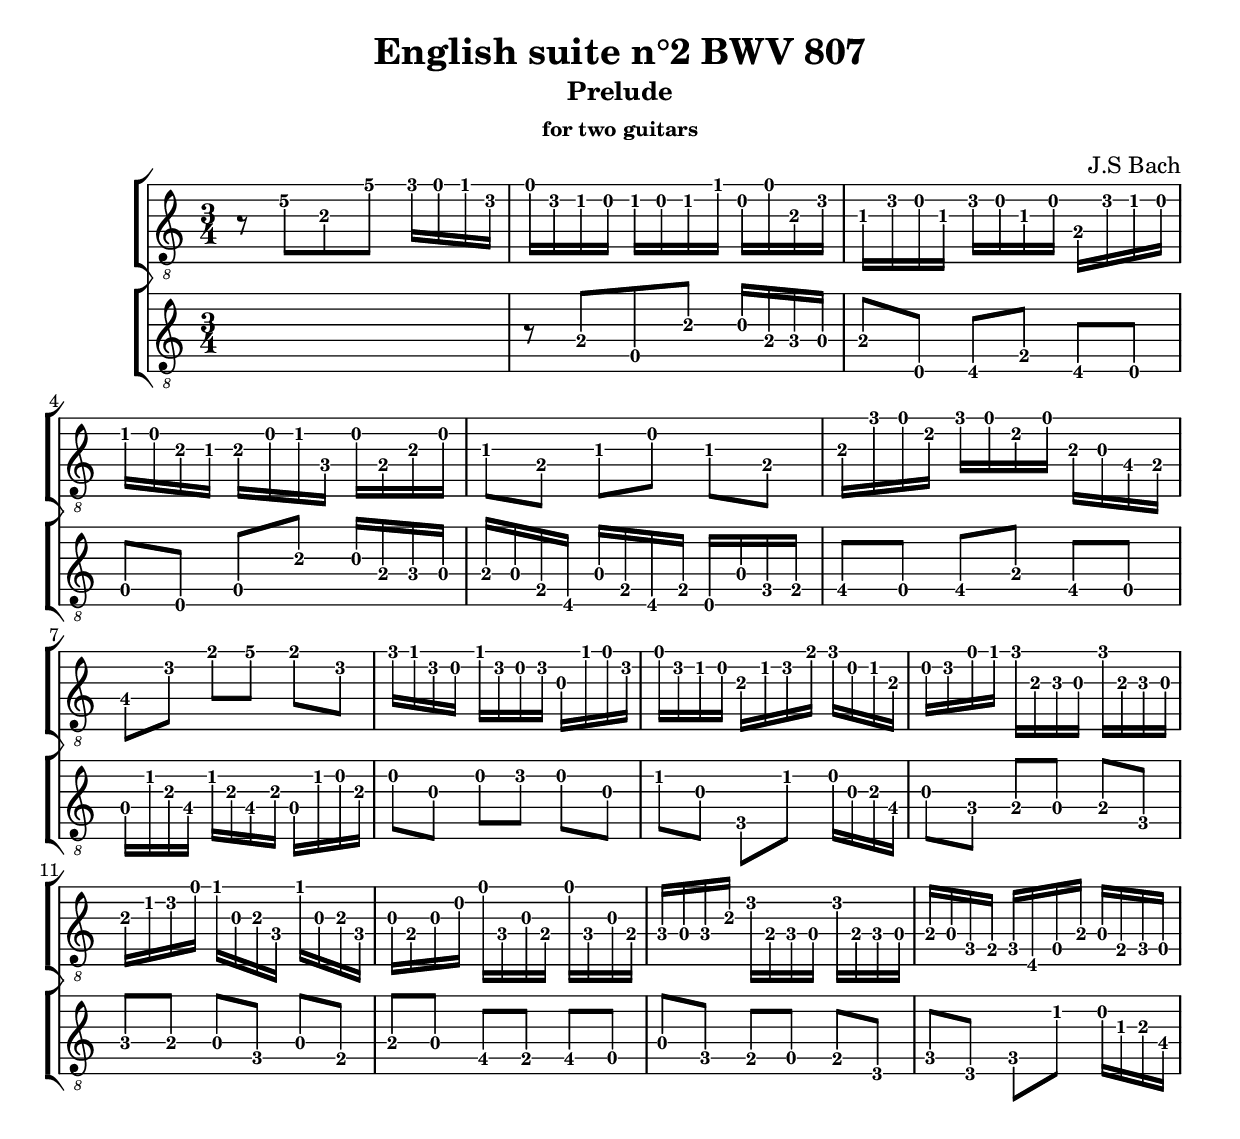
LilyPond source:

\version "2.18.2"
\include "italiano.ly"

\header {
  title = "English suite n°2 BWV 807"
  subtitle = "Prelude"
  subsubtitle = "for two guitars"
  composer = "J.S Bach"
  % Supprimer le pied de page par défaut
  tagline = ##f
}

upper = \relative do' {
  \key la \minor
  \numericTimeSignature
  \time 3/4
  % 1
  r8 mi8\2 la, la' sol16 mi fa re
  mi re do si do si do fa si, mi la, re
  sold, re' si sold re' si sold si mi, re' do si
  do si la sold la si do fa, si mi, la si
  % 5
  sold8 [ mi ] sold [ si ] sold [ mi ]
  la16 sol' mi dod sol' mi dod mi la, sol fad mi
  fad8 [ re' ] fad [ la ] fad [ re ]
  sol16 fa re si fa' re si re sol, fa' mi re
  % 9
  mi16 re do si la do re fad sol si, do la
  si16 re mi fa sol la, sib sol sol' la, sib sol
  la16 do re mi fa sol, la fa fa' sol, la fa
  sol16 mi sol si mi fa, sol mi mi' fa, sol mi
  % 13
  fa16 re fa la re mi, fa re re' mi, fa re
  mi16 re do si do sold la mi' re si do la
  
}

lower = \relative do' {
  \key la \minor
  \numericTimeSignature
  \time 3/4
  % 1
  s2.
  r8 mi, la, la' sol16 mi fa re
  mi8 [ mi, ] sold [ si ] sold [  mi ]
  la [ mi ] la la' sol16 mi fa re
  % 5
  mi16 re si sold re' si sold si mi, re' do si
  dod8 [ la ] dod [ mi ] dod [ la ]
  re16 do' la fad do' la fad la re, do' si la
  si8 [ sol ] si [ re ] si [ sol ]
  % 9
  do8 [ sol ] do, [ do' ] si16 sol la fad
  sol8 [ fa ] mi [ [ re ] mi [ do ]
  fa8 [ mi ] re [ do ] re [ si ]
  mi8 [ re ] dod [ si ] dod [ la ]
  % 13
  re8 [ do ] si [ la ] si [ sol ]
  do8 [ sol ] do [ do' ] si16 sold la fad
  
  
  
  % 17
}

\score { <<
  \new StaffGroup {
    \new TabStaff { \tabFullNotation \clef "treble_8" << \upper >> }
  }
  \new StaffGroup {
    \new TabStaff { \tabFullNotation \clef "treble_8" << \lower >> }
  }
         >>
  \layout { }
}
